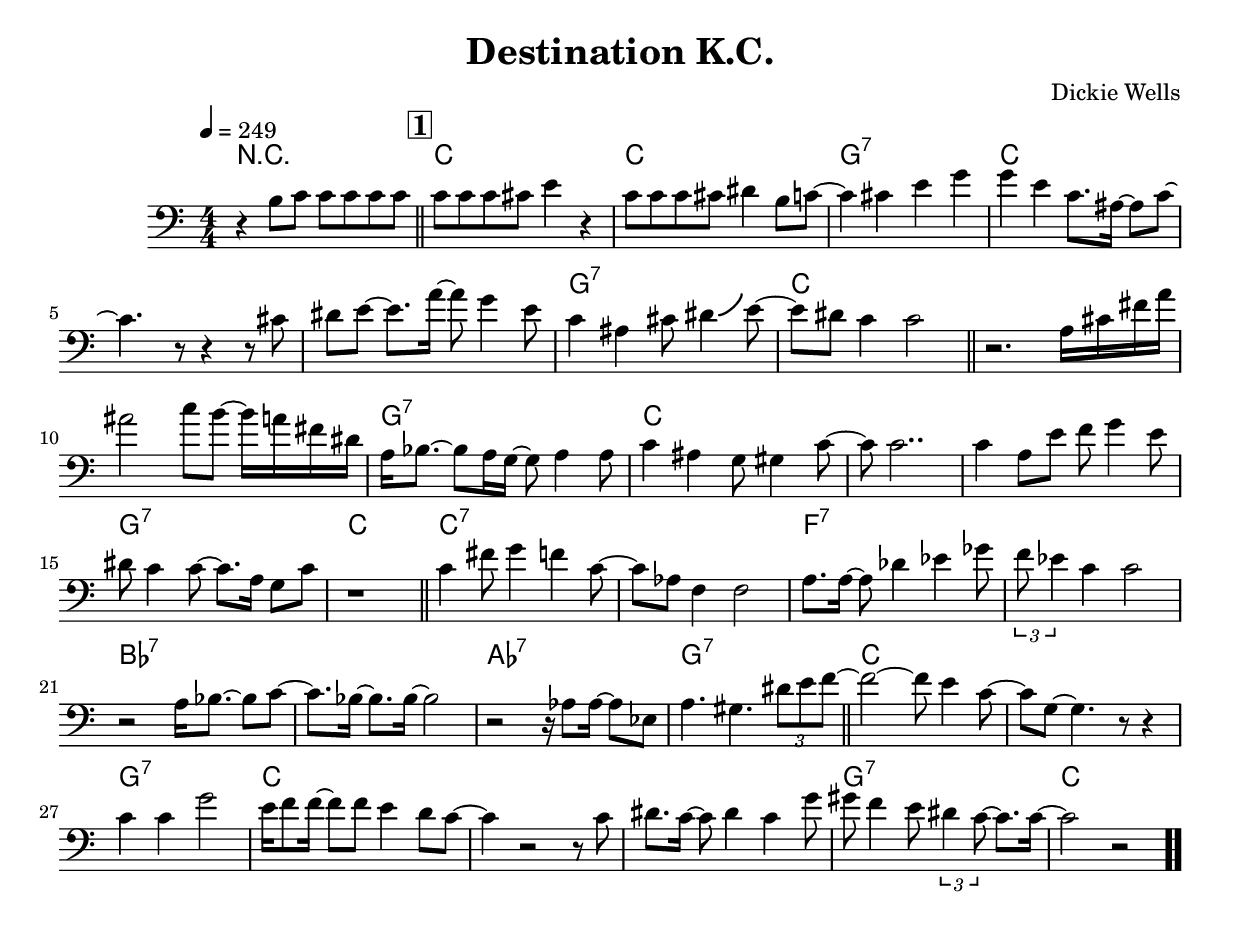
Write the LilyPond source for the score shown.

\version "2.13.2"

#(ly:set-option 'point-and-click #f)

\header {
  title = "Destination K.C."
  composer = "Dickie Wells"
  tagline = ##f
}
global =
{
    \override Staff.TimeSignature #'style = #'()
    \time 4/4
    \clef "bass"
    \key c \major
    \override Rest #'direction = #'0
    \override MultiMeasureRest #'staff-position = #0
}
\score
{
<<
    \transpose c' c'

    \new ChordNames { \chords {
      \set majorSevenSymbol = \markup { "maj7" }
      \set minorChordModifier = \markup { \char ##x2013 }
      | r1 
      | c1 | c1 | g1:7 | c1 | s1 | s1 | g1:7 | c1 
      | s1 | s1 | g1:7 | c1 | s1 | s1 | g1:7 | c1 
      | c1:7 | s1 | f1:7 | s1 | bes1:7 | s1 | aes1:7 | g1:7 
      | c1 | s1 | g1:7 | c1 | s1 | s1 | g1:7 | c1|
      }
      }

    \new Staff
    <<
    \transpose c' c'

    {
      \global
  		%\override Score.MetronomeMark #'transparent = ##t
  		%\override Score.MetronomeMark #'stencil = ##f
  		
  		\override HorizontalBracket #'direction = #UP
  		\override HorizontalBracket #'bracket-flare = #'(0 . 0)
  		
  		\override TextSpanner #'dash-fraction = #1.0
  		\override TextSpanner #'bound-details #'left #'text = \markup{ \concat{\draw-line #'(0 . -1.0) \draw-line #'(1.0 . 0) }}
  		\override TextSpanner #'bound-details #'right #'text = \markup{ \concat{ \draw-line #'(1.0 . 0) \draw-line #'(0 . -1.0) }}
          \set Score.markFormatter = #format-mark-box-numbers


      \tempo 4 = 249
      \set Score.currentBarNumber = #0
     
      | r4 b8 c'8 c'8 c'8 c'8 c'8 
      \bar "||" \mark \default c'8 c'8 c'8 cis'8 e'4 r4 
      | c'8 c'8 c'8 cis'8 dis'4 b8 c'8~ 
      | c'4 cis'4 e'4 g'4 
      | g'4 e'4 c'8. ais16~ ais8 c'8~ 
      | c'4. r8 r4 r8 cis'8 
      | dis'8 e'8~ e'8. a'16~ a'8 g'4 e'8 
      | c'4 ais4 cis'8 dis'4\bendAfter #+4  e'8~ 
      | e'8 dis'8 c'4 c'2 
      \bar "||" r2. a16 cis'16 fis'16 a'16 
      | ais'2 c''8 b'8~ b'16 a'16 fis'16 dis'16 
      | a16 bes8.~ bes8 a16 g16~ g8 a4 a8 
      | c'4 ais4 g8 gis4 c'8~ 
      | c'8 c'2.. 
      | c'4 a8 e'8 f'8 g'4 e'8 
      | dis'8 c'4 c'8~ c'8. a16 g8 c'8 
      | r1 
      \bar "||" c'4 fis'8 g'4 f'4 c'8~ 
      | c'8 aes8 f4 f2 
      | a8. a16~ a8 des'4 es'4 ges'8 
      | \tuplet 3/2 {f'8 es'4} c'4 c'2 
      | r2 a16 bes8.~ bes8 c'8~ 
      | c'8. bes16~ bes8. bes16~ bes2 
      | r2 r16 aes8 aes16~ aes8 es8 
      | a4. gis4. \tuplet 3/2 {dis'8 e'8 f'8~} 
      \bar "||" f'2~ f'8 e'4 c'8~ 
      | c'8 g8~ g4. r8 r4 
      | c'4 c'4 g'2 
      | e'16 f'8 f'16~ f'8 f'8 e'4 d'8 c'8~ 
      | c'4 r2 r8 c'8 
      | dis'8. c'16~ c'8 dis'4 c'4 g'8 
      | gis'8 f'4 e'8 \tuplet 3/2 {dis'4 c'8~} c'8. c'16~ 
      | c'2 r2\bar  ".."
    }
    >>
>>    
}
